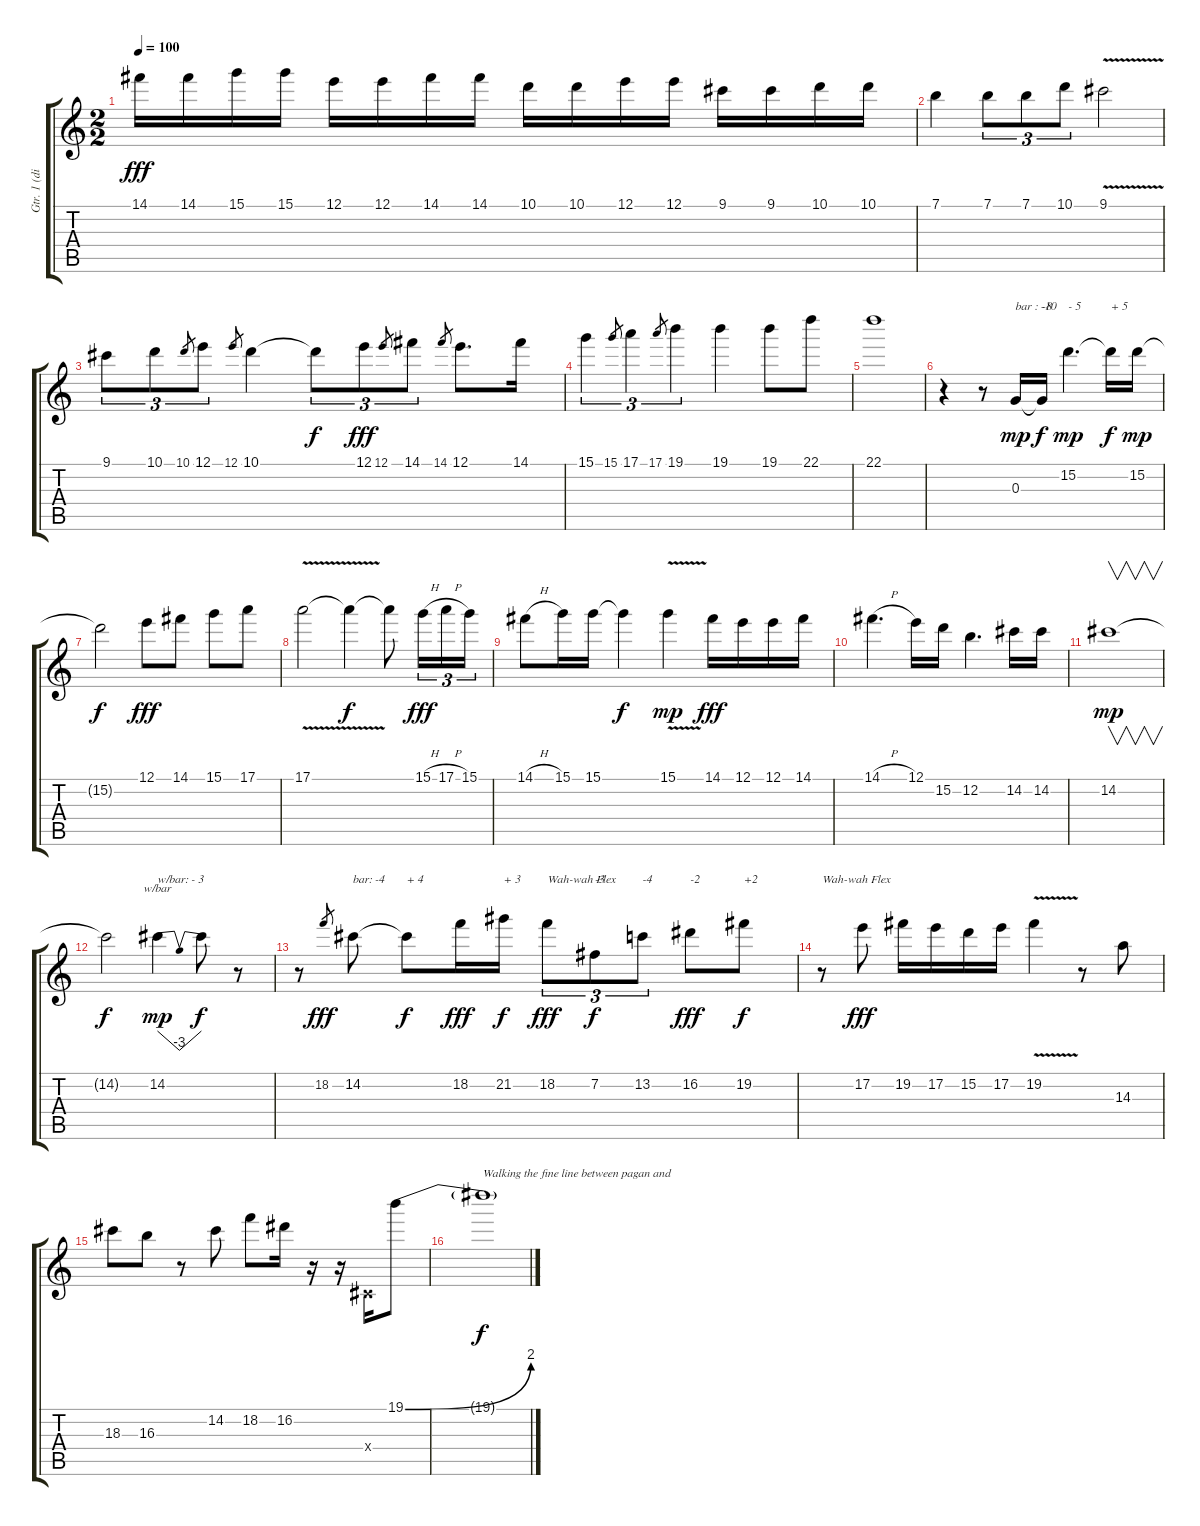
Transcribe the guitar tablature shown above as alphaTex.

\track ("Gtr. 1 (disto.)" "Gtr. 1 (di") {instrument distortionguitar}
\staff {score tabs}
\tuning (E4 B3 G3 D3 A2 E2) {hide}
\ts (2 2)
\tempo 100
\clef g2
\ks c
14.1.16{dy fff} 14.1.16 15.1.16 15.1.16 12.1.16 12.1.16 14.1.16 14.1.16 10.1.16 10.1.16 12.1.16 12.1.16 9.1.16 9.1.16 10.1.16 10.1.16 |
7.1.4 7.1.8{tu (3 2)} 7.1.8{tu (3 2)} 10.1.8{tu (3 2)} 9.1{v}.2 |
9.1.8{tu (3 2)} 10.1.8{tu (3 2)} 10.1.8{gr} 12.1.8{tu (3 2)} 12.1.8{gr} 10.1.4 10.1{t}.8{tu (3 2) dy f} 12.1.8{tu (3 2) dy fff} 12.1.8{gr} 14.1.8{tu (3 2)} 14.1.8{gr} 12.1.8{d} 14.1.16 |
15.1.4{tu (3 2)} 15.1.8{gr} 17.1.4{tu (3 2)} 17.1.8{gr} 19.1.4{tu (3 2)} 19.1.4 19.1.8 22.1.8 |
22.1.1 |
r.4 r.8 0.3.16{txt "bar : -10" dy mp} 0.3{t}.16{txt "-8" dy f} 15.2.4{d txt "- 5" dy mp} 15.2{t}.16{txt "+ 5" dy f} 15.2.16{dy mp} |
15.2{t}.2{dy f} 12.1.8{dy fff} 14.1.8 15.1.8 17.1.8 |
17.1{v}.2 17.1{t}.4{dy f} 17.1{t}.8 15.1{h}.16{tu (3 2) dy fff} 17.1{h}.16{tu (3 2)} 15.1.16{tu (3 2)} |
14.1{h}.8 15.1.16 15.1.16 15.1{t}.4{dy f} 15.1{v}.4{dy mp} 14.1.16{dy fff} 12.1.16 12.1.16 14.1.16 |
14.1{h}.4{d} 12.1.16 15.2.16 12.2.4{d} 14.2.16 14.2.16 |
14.2.1{v dy mp} |
14.2{t}.2{dy f} 14.2.4{tbe (dip default 0 0 30 -12 60 0) txt "w/bar: - 3" dy mp} 14.2{t}.8{dy f} r.8 |
r.8 18.2.8{gr dy fff} 14.2.8{txt "bar: -4"} 14.2{t}.8{txt "+ 4" dy f} 18.2.16{dy fff} 21.2.16{txt "+ 3" dy f} 18.2.8{tu (3 2) txt "Wah-wah Flex" dy fff} 7.2.8{tu (3 2) txt "-3" dy f} 13.2.8{tu (3 2) txt "-4"} 16.2.8{txt "-2" dy fff} 19.2.8{txt "+2" dy f} |
r.8{txt "Wah-wah Flex"} 17.2.8{dy fff} 19.2.16 17.2.16 15.2.16 17.2.16 19.2{v}.4 r.8 14.3.8 |
18.3.8 16.3.8 r.8 14.2.8 18.2.8 16.2.16 r.16 r.16 -1.4{x}.16 19.1{be (bend 0 0 60 8)}.8 |
19.1{t}.1{txt "Walking the fine line between pagan and " dy f}
